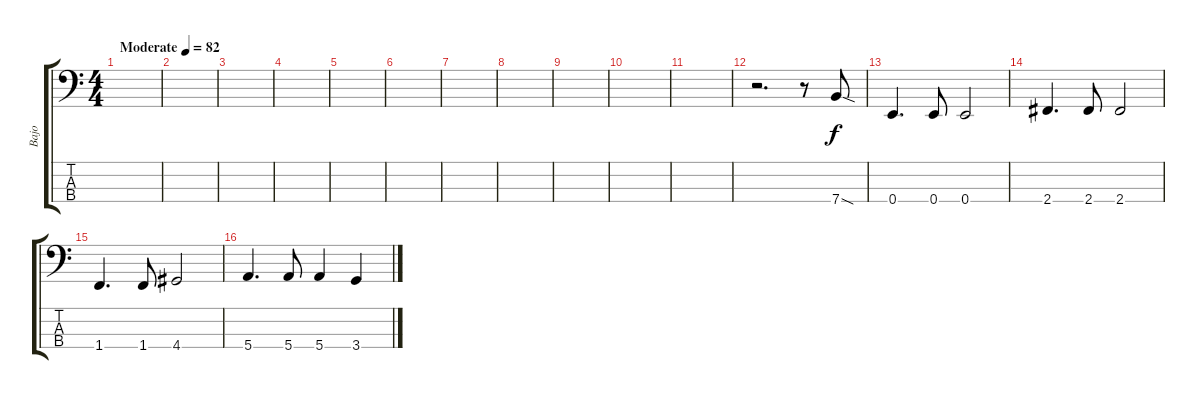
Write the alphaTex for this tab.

\track ("Bajo" "Bajo") {instrument electricbassfinger}
\staff {score tabs}
\tuning (G2 D2 A1 E1) {hide}
\ts (4 4)
\tempo (82 "Moderate")
\clef f4
\ks c
|
|
|
|
|
|
|
|
|
|
|
r.2{d} r.8 7.4{sod}.8 |
0.4.4{d} 0.4.8 0.4.2 |
2.4.4{d} 2.4.8 2.4.2 |
1.4.4{d} 1.4.8 4.4.2 |
5.4.4{d} 5.4.8 5.4.4 3.4.4
